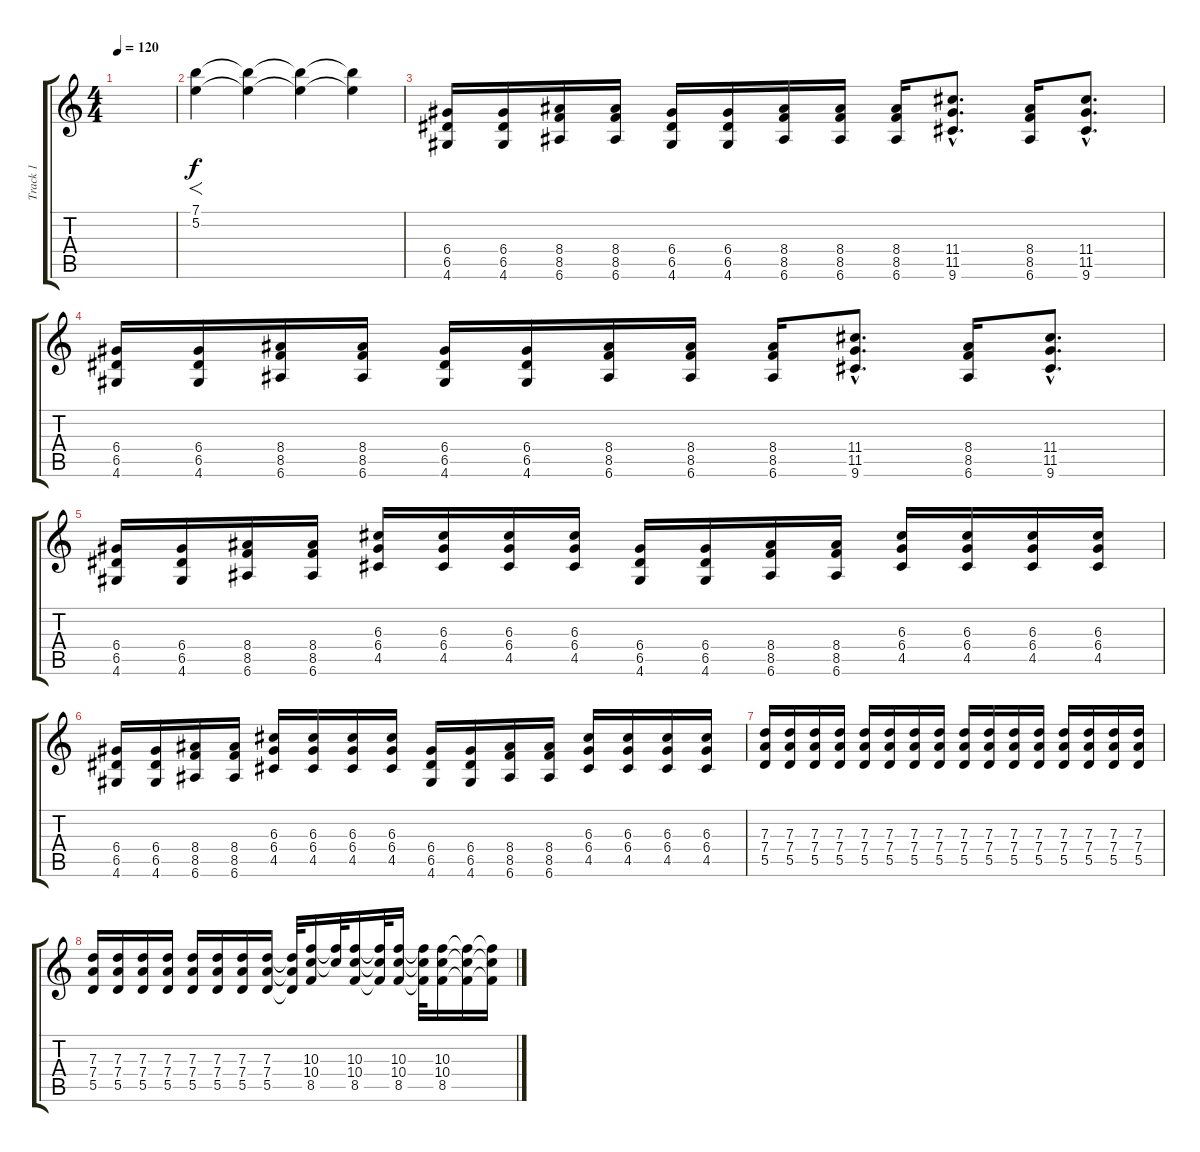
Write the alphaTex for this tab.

\track ("Track 1" "Track 1") {instrument distortionguitar}
\staff {score tabs}
\tuning (E4 B3 G3 D3 A2 E2) {hide}
\ts (4 4)
\tempo 120
\clef g2
\ks c
|
(7.1 5.2).4{f instrument guitarharmonics} (7.1{t} 5.2{t}).4 (7.1{t} 5.2{t}).4 (7.1{t} 5.2{t}).4 |
(6.4 6.5 4.6).16{instrument distortionguitar} (6.4 6.5 4.6).16 (8.4 8.5 6.6).16 (8.4 8.5 6.6).16 (6.4 6.5 4.6).16 (6.4 6.5 4.6).16 (8.4 8.5 6.6).16 (8.4 8.5 6.6).16 (8.4 8.5 6.6).16 (11.4{hac} 11.5{hac} 9.6{hac}).8{d} (8.4 8.5 6.6).16 (11.4{hac} 11.5{hac} 9.6{hac}).8{d} |
(6.4 6.5 4.6).16 (6.4 6.5 4.6).16 (8.4 8.5 6.6).16 (8.4 8.5 6.6).16 (6.4 6.5 4.6).16 (6.4 6.5 4.6).16 (8.4 8.5 6.6).16 (8.4 8.5 6.6).16 (8.4 8.5 6.6).16 (11.4{hac} 11.5{hac} 9.6{hac}).8{d} (8.4 8.5 6.6).16 (11.4{hac} 11.5{hac} 9.6{hac}).8{d} |
(6.4 6.5 4.6).16 (6.4 6.5 4.6).16 (8.4 8.5 6.6).16 (8.4 8.5 6.6).16 (6.3 6.4 4.5).16 (6.3 6.4 4.5).16 (6.3 6.4 4.5).16 (6.3 6.4 4.5).16 (6.4 6.5 4.6).16 (6.4 6.5 4.6).16 (8.4 8.5 6.6).16 (8.4 8.5 6.6).16 (6.3 6.4 4.5).16 (6.3 6.4 4.5).16 (6.3 6.4 4.5).16 (6.3 6.4 4.5).16 |
(6.4 6.5 4.6).16 (6.4 6.5 4.6).16 (8.4 8.5 6.6).16 (8.4 8.5 6.6).16 (6.3 6.4 4.5).16 (6.3 6.4 4.5).16 (6.3 6.4 4.5).16 (6.3 6.4 4.5).16 (6.4 6.5 4.6).16 (6.4 6.5 4.6).16 (8.4 8.5 6.6).16 (8.4 8.5 6.6).16 (6.3 6.4 4.5).16 (6.3 6.4 4.5).16 (6.3 6.4 4.5).16 (6.3 6.4 4.5).16 |
(7.3 7.4 5.5).16 (7.3 7.4 5.5).16 (7.3 7.4 5.5).16 (7.3 7.4 5.5).16 (7.3 7.4 5.5).16 (7.3 7.4 5.5).16 (7.3 7.4 5.5).16 (7.3 7.4 5.5).16 (7.3 7.4 5.5).16 (7.3 7.4 5.5).16 (7.3 7.4 5.5).16 (7.3 7.4 5.5).16 (7.3 7.4 5.5).16 (7.3 7.4 5.5).16 (7.3 7.4 5.5).16 (7.3 7.4 5.5).16 |
(7.3 7.4 5.5).16 (7.3 7.4 5.5).16 (7.3 7.4 5.5).16 (7.3 7.4 5.5).16 (7.3 7.4 5.5).16 (7.3 7.4 5.5).16 (7.3 7.4 5.5).16 (7.3 7.4 5.5).16 (7.3{t} 7.4{t} 5.5{t}).32 (10.3 10.4 8.5).16 (10.3{t} 10.4{t}).32 (10.3 10.4 8.5).16 (10.3{t} 10.4{t} 8.5{t}).32 (10.3 10.4 8.5).16 (10.3{t} 10.4{t} 8.5{t}).32 (10.3 10.4 8.5).16 (10.3{t} 10.4{t} 8.5{t}).16 (10.3{t} 10.4{t} 8.5{t}).16
